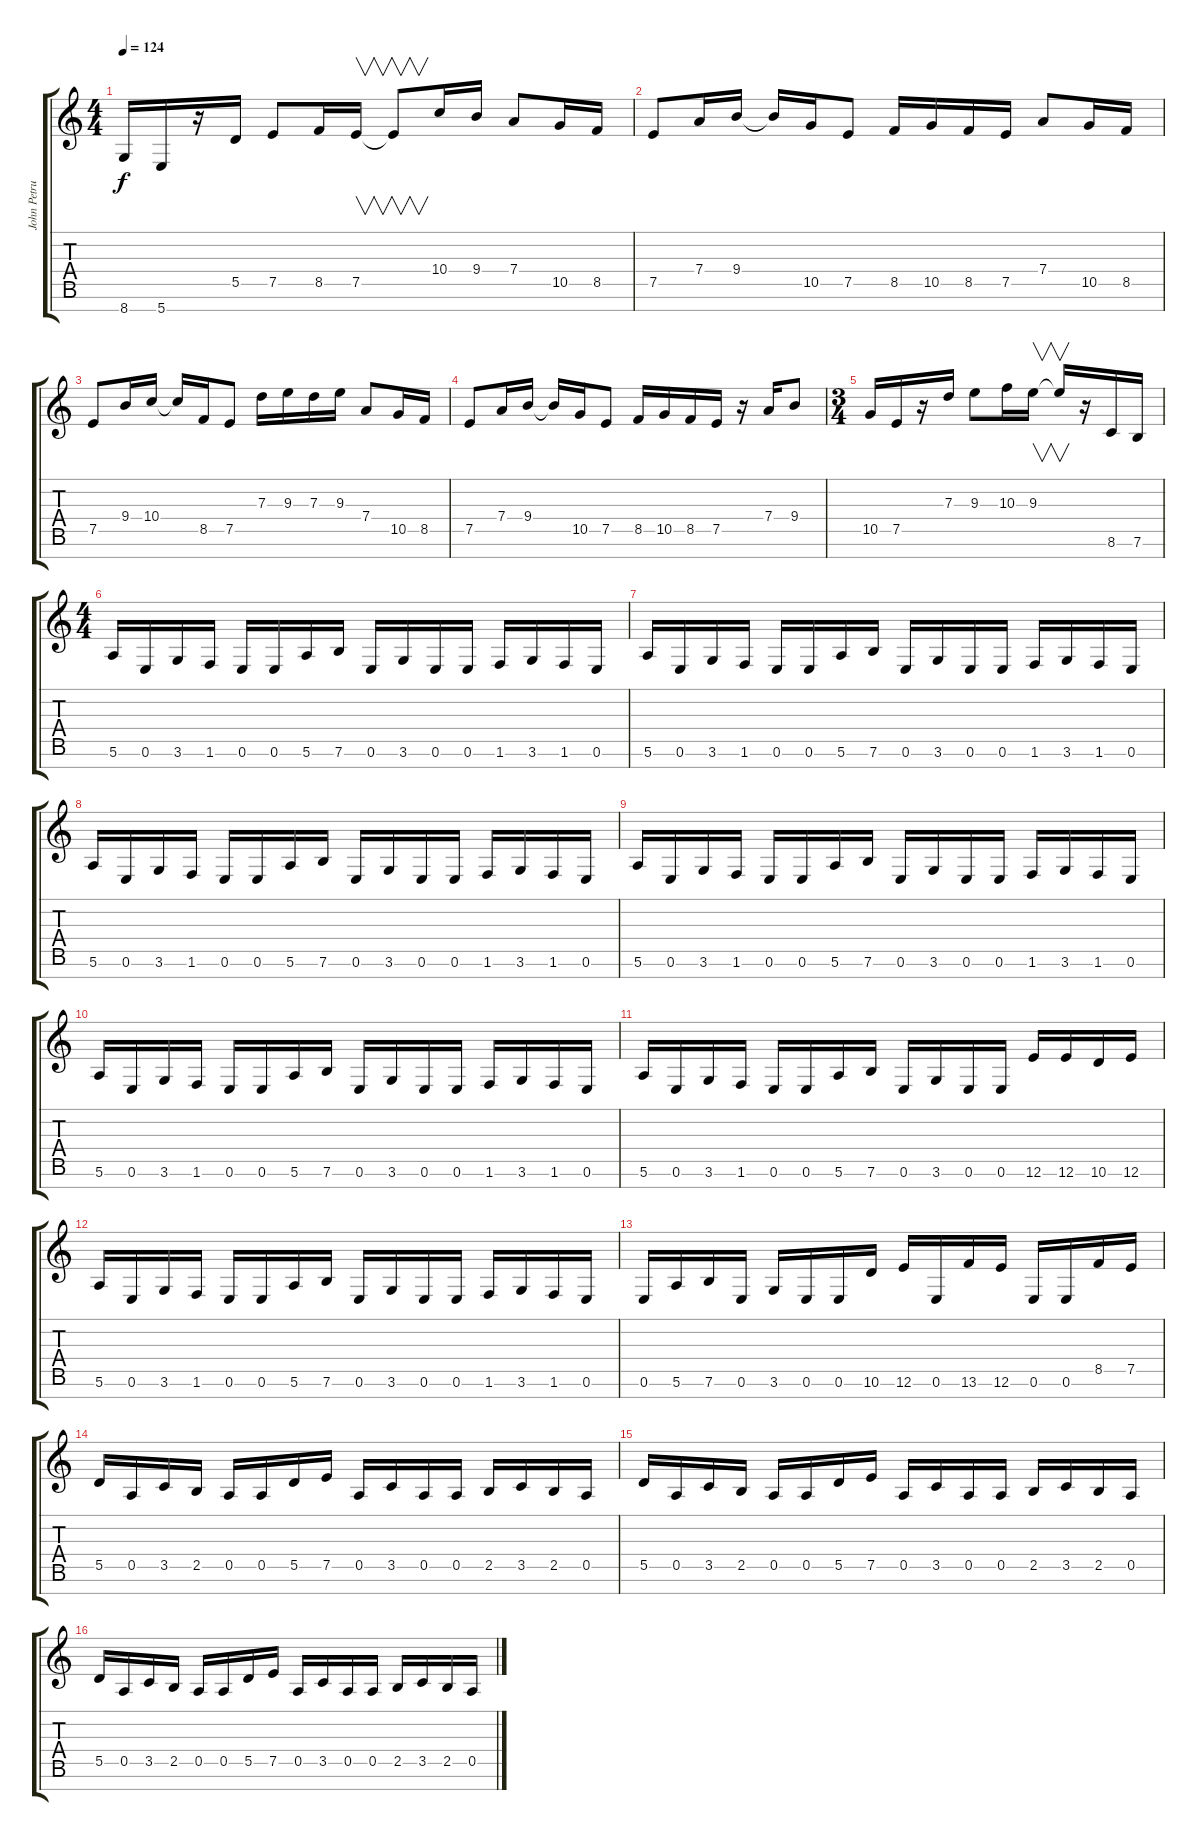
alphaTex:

\track ("John Petrucci - 7 String Guitar" "John Petru") {instrument distortionguitar}
\staff {score tabs}
\tuning (E4 B3 G3 D3 A2 E2 B1) {hide}
\ts (4 4)
\tempo 124
\clef g2
\ks c
8.7.16{dy f} 5.7.16 r.16 5.5.16 7.5.8 8.5.16 7.5.16{v} 7.5{t}.8{v} 10.4.16 9.4.16 7.4.8 10.5.16 8.5.16 |
7.5.8 7.4.16 9.4.16 9.4{t}.16 10.5.16 7.5.8 8.5.16 10.5.16 8.5.16 7.5.16 7.4.8 10.5.16 8.5.16 |
7.5.8 9.4.16 10.4.16 10.4{t}.16 8.5.16 7.5.8 7.3.16 9.3.16 7.3.16 9.3.16 7.4.8 10.5.16 8.5.16 |
7.5.8 7.4.16 9.4.16 9.4{t}.16 10.5.16 7.5.8 8.5.16 10.5.16 8.5.16 7.5.16 r.16 7.4.16 9.4.8 |
\ts (3 4)
10.5.16 7.5.16 r.16 7.3.16 9.3.8 10.3.16 9.3.16{v} 9.3{t}.16{v} r.16 8.6.16 7.6.16 |
\ts (4 4)
5.6.16 0.6.16 3.6.16 1.6.16 0.6.16 0.6.16 5.6.16 7.6.16 0.6.16 3.6.16 0.6.16 0.6.16 1.6.16 3.6.16 1.6.16 0.6.16 |
5.6.16 0.6.16 3.6.16 1.6.16 0.6.16 0.6.16 5.6.16 7.6.16 0.6.16 3.6.16 0.6.16 0.6.16 1.6.16 3.6.16 1.6.16 0.6.16 |
5.6.16 0.6.16 3.6.16 1.6.16 0.6.16 0.6.16 5.6.16 7.6.16 0.6.16 3.6.16 0.6.16 0.6.16 1.6.16 3.6.16 1.6.16 0.6.16 |
5.6.16 0.6.16 3.6.16 1.6.16 0.6.16 0.6.16 5.6.16 7.6.16 0.6.16 3.6.16 0.6.16 0.6.16 1.6.16 3.6.16 1.6.16 0.6.16 |
5.6.16 0.6.16 3.6.16 1.6.16 0.6.16 0.6.16 5.6.16 7.6.16 0.6.16 3.6.16 0.6.16 0.6.16 1.6.16 3.6.16 1.6.16 0.6.16 |
5.6.16 0.6.16 3.6.16 1.6.16 0.6.16 0.6.16 5.6.16 7.6.16 0.6.16 3.6.16 0.6.16 0.6.16 12.6.16 12.6.16 10.6.16 12.6.16 |
5.6.16 0.6.16 3.6.16 1.6.16 0.6.16 0.6.16 5.6.16 7.6.16 0.6.16 3.6.16 0.6.16 0.6.16 1.6.16 3.6.16 1.6.16 0.6.16 |
0.6.16 5.6.16 7.6.16 0.6.16 3.6.16 0.6.16 0.6.16 10.6.16 12.6.16 0.6.16 13.6.16 12.6.16 0.6.16 0.6.16 8.5.16 7.5.16 |
5.5.16 0.5.16 3.5.16 2.5.16 0.5.16 0.5.16 5.5.16 7.5.16 0.5.16 3.5.16 0.5.16 0.5.16 2.5.16 3.5.16 2.5.16 0.5.16 |
5.5.16 0.5.16 3.5.16 2.5.16 0.5.16 0.5.16 5.5.16 7.5.16 0.5.16 3.5.16 0.5.16 0.5.16 2.5.16 3.5.16 2.5.16 0.5.16 |
5.5.16 0.5.16 3.5.16 2.5.16 0.5.16 0.5.16 5.5.16 7.5.16 0.5.16 3.5.16 0.5.16 0.5.16 2.5.16 3.5.16 2.5.16 0.5.16
